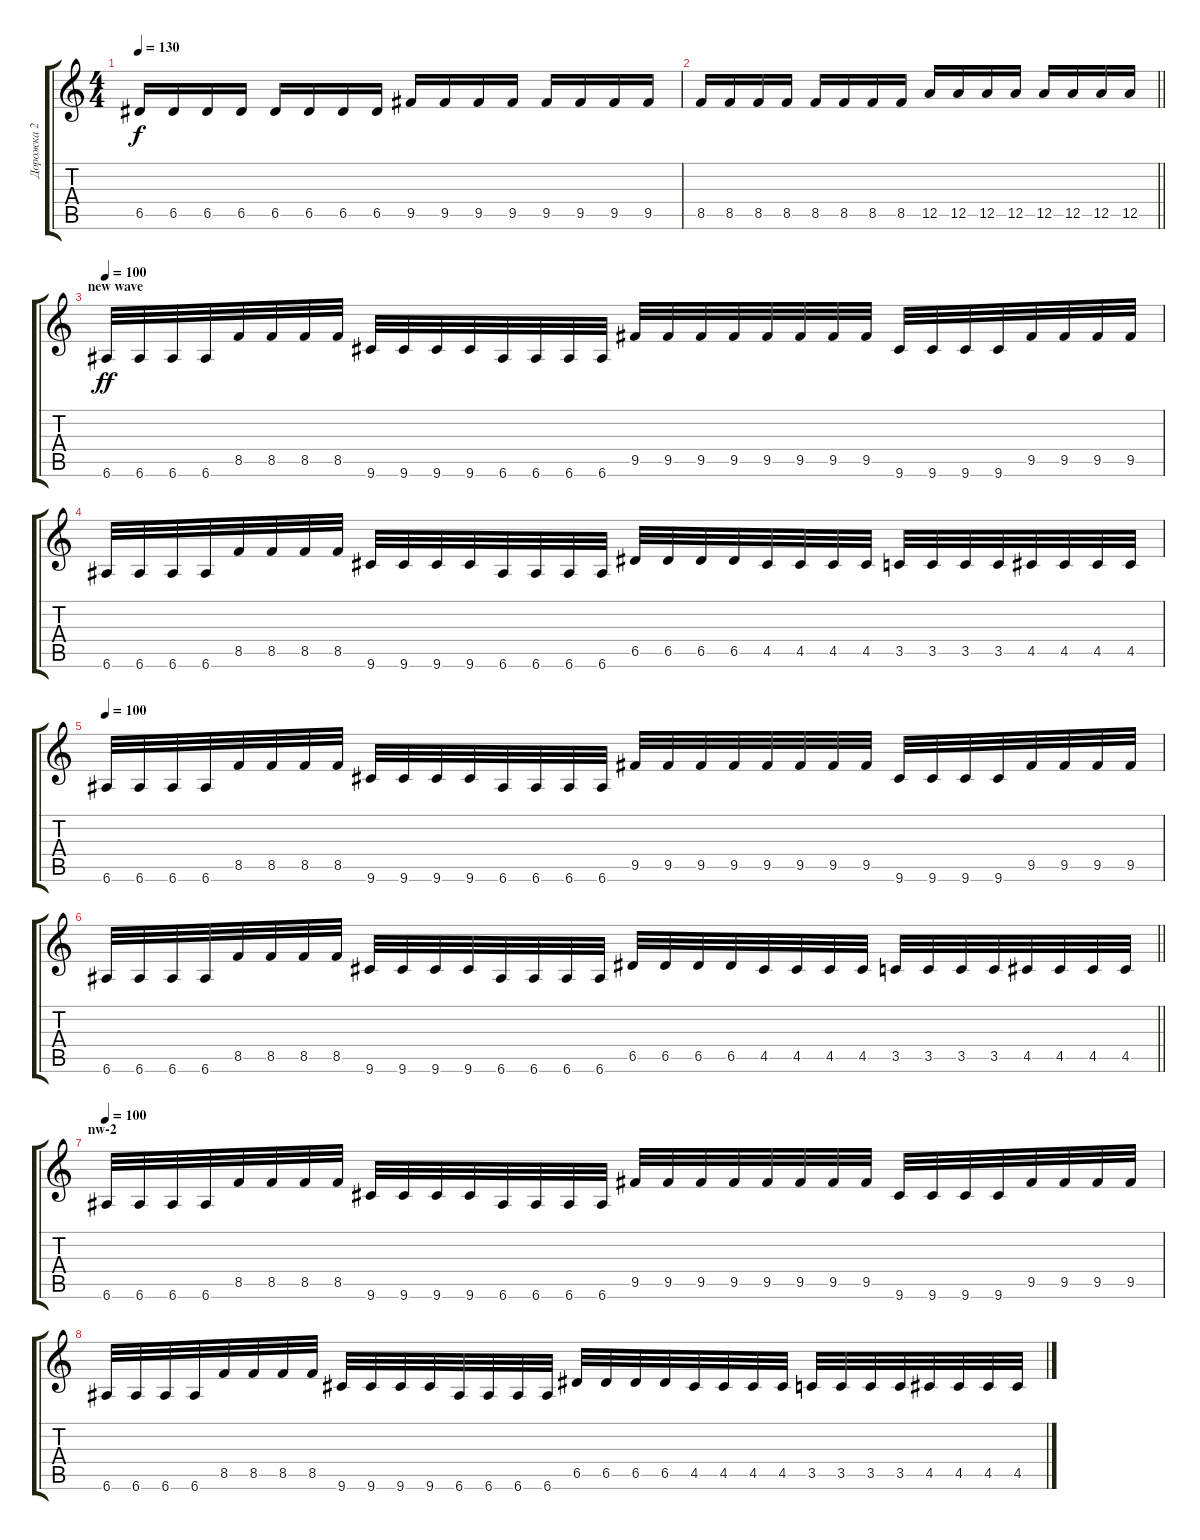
\track ("Дорожка 2" "Дорожка 2") {instrument distortionguitar}
\staff {score tabs}
\tuning (E4 B3 G3 D3 A2 E2) {hide}
\ts (4 4)
\tempo 130
\clef g2
\ks c
6.5.16{dy f} 6.5.16 6.5.16 6.5.16 6.5.16 6.5.16 6.5.16 6.5.16 9.5.16 9.5.16 9.5.16 9.5.16 9.5.16 9.5.16 9.5.16 9.5.16 |
\barLineRight lightlight
8.5.16 8.5.16 8.5.16 8.5.16 8.5.16 8.5.16 8.5.16 8.5.16 12.5.16 12.5.16 12.5.16 12.5.16 12.5.16 12.5.16 12.5.16 12.5.16 |
\section ("" "new wave")
\tempo 100
6.6.32{dy ff} 6.6.32 6.6.32 6.6.32 8.5.32 8.5.32 8.5.32 8.5.32 9.6.32 9.6.32 9.6.32 9.6.32 6.6.32 6.6.32 6.6.32 6.6.32 9.5.32 9.5.32 9.5.32 9.5.32 9.5.32 9.5.32 9.5.32 9.5.32 9.6.32 9.6.32 9.6.32 9.6.32 9.5.32 9.5.32 9.5.32 9.5.32 |
6.6.32 6.6.32 6.6.32 6.6.32 8.5.32 8.5.32 8.5.32 8.5.32 9.6.32 9.6.32 9.6.32 9.6.32 6.6.32 6.6.32 6.6.32 6.6.32 6.5.32 6.5.32 6.5.32 6.5.32 4.5.32 4.5.32 4.5.32 4.5.32 3.5.32 3.5.32 3.5.32 3.5.32 4.5.32 4.5.32 4.5.32 4.5.32 |
\tempo 100
6.6.32 6.6.32 6.6.32 6.6.32 8.5.32 8.5.32 8.5.32 8.5.32 9.6.32 9.6.32 9.6.32 9.6.32 6.6.32 6.6.32 6.6.32 6.6.32 9.5.32 9.5.32 9.5.32 9.5.32 9.5.32 9.5.32 9.5.32 9.5.32 9.6.32 9.6.32 9.6.32 9.6.32 9.5.32 9.5.32 9.5.32 9.5.32 |
\barLineRight lightlight
6.6.32 6.6.32 6.6.32 6.6.32 8.5.32 8.5.32 8.5.32 8.5.32 9.6.32 9.6.32 9.6.32 9.6.32 6.6.32 6.6.32 6.6.32 6.6.32 6.5.32 6.5.32 6.5.32 6.5.32 4.5.32 4.5.32 4.5.32 4.5.32 3.5.32 3.5.32 3.5.32 3.5.32 4.5.32 4.5.32 4.5.32 4.5.32 |
\section ("" "nw-2")
\tempo 100
6.6.32 6.6.32 6.6.32 6.6.32 8.5.32 8.5.32 8.5.32 8.5.32 9.6.32 9.6.32 9.6.32 9.6.32 6.6.32 6.6.32 6.6.32 6.6.32 9.5.32 9.5.32 9.5.32 9.5.32 9.5.32 9.5.32 9.5.32 9.5.32 9.6.32 9.6.32 9.6.32 9.6.32 9.5.32 9.5.32 9.5.32 9.5.32 |
6.6.32 6.6.32 6.6.32 6.6.32 8.5.32 8.5.32 8.5.32 8.5.32 9.6.32 9.6.32 9.6.32 9.6.32 6.6.32 6.6.32 6.6.32 6.6.32 6.5.32 6.5.32 6.5.32 6.5.32 4.5.32 4.5.32 4.5.32 4.5.32 3.5.32 3.5.32 3.5.32 3.5.32 4.5.32 4.5.32 4.5.32 4.5.32
